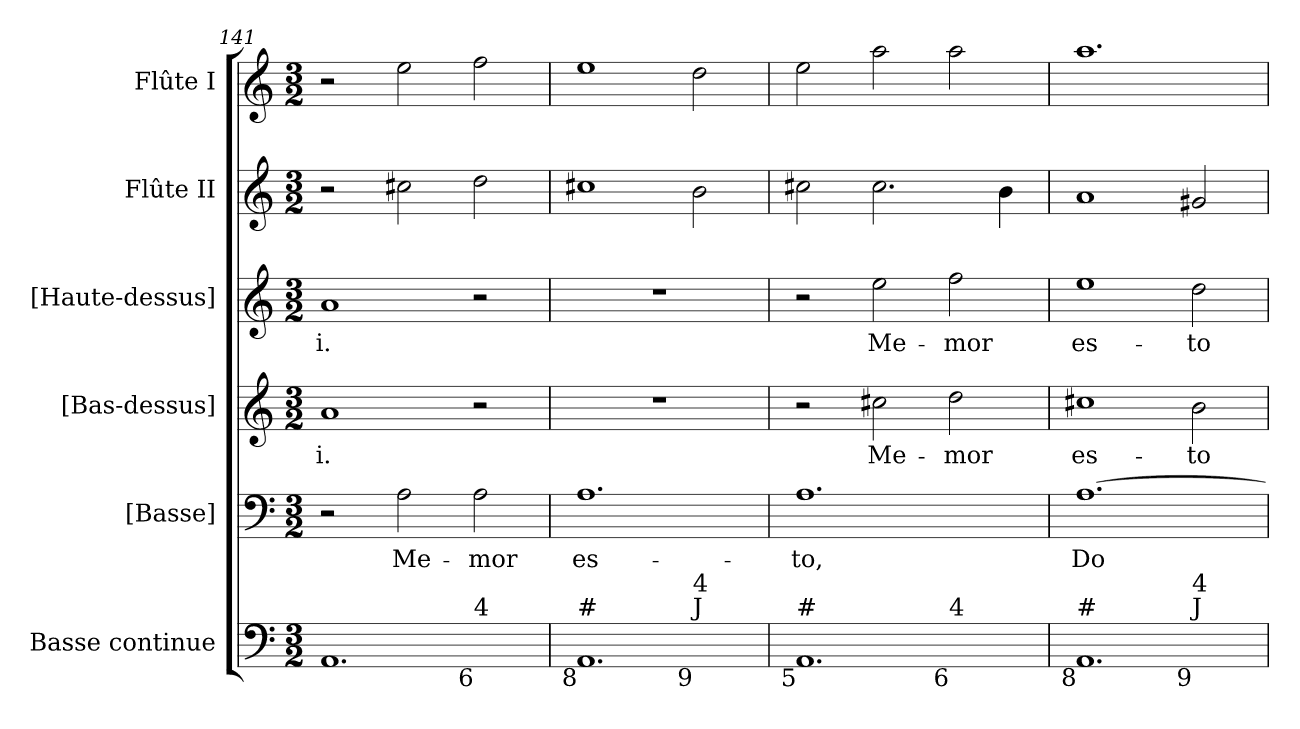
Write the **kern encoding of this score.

**kern	**kern	**text	**kern	**text	**kern	**text	**kern	**kern
*part6	*part5	*part5	*part4	*part4	*part3	*part3	*part2	*part1
*staff6	*staff5	*staff5	*staff4	*staff4	*staff3	*staff3	*staff2	*staff1
*I"Basse continue	*I"[Basse]	*	*I"[Bas-dessus]	*	*I"[Haute-dessus]	*	*I"Flûte II	*I"Flûte I
*I'B.c.	*I'B.	*	*	*	*	*	*I'Fl. II	*I'Fl. I
!!LO:PB:g=z
*clefF4	*clefF4	*	*clefG2	*	*clefG2	*	*clefG2	*clefG2
*k[]	*k[]	*	*k[]	*	*k[]	*	*k[]	*k[]
*a:	*a:	*	*a:	*	*a:	*	*a:	*a:
*M3/2	*M3/2	*	*M3/2	*	*M3/2	*	*M3/2	*M3/2
=141	=141	=141	=141	=141	=141	=141	=141	=141
!	!	!	!	!LO:LY:b:color=#000000	!	!	!	!
!LO:TX:b:rj:t=5	!	!	!	!	!	!	!	!
!LO:TX:t=#	!	!	!	!	!	!	!	!
!	!	!	!	!	!	!LO:LY:b:color=#000000	!	!
*^	*	*	*	*	*	*	*	*
1.AAi	1ryy	2r	.	1ai	-i.	1ai	-i.	2r	2r
!	!	!	!LO:LY:b:color=#000000	!	!	!	!	!	!
.	.	2Ai\	Me-	.	.	.	.	2cc#Xi\	2eei\
!	!LO:TX:b:rj:t=6	!	!	!	!	!	!	!	!
!	!LO:TX:t=4	!	!	!	!	!	!	!	!
!	!	!	!LO:LY:b:color=#000000	!	!	!	!	!	!
.	2ryy	2Ai\	-mor	2r	.	2r	.	2ddi\	2ffi\
=142	=142	=142	=142	=142	=142	=142	=142	=142	=142
!LO:TX:b:rj:t=8	!	!	!	!	!	!	!	!	!
!LO:TX:t=#	!	!	!	!	!	!	!	!	!
!	!	!	!LO:LY:b:color=#000000	!LO:N:vis=1	!	!LO:N:vis=1	!	!	!
1.AAi	1ryy	1.Ai	es-	1.r	.	1.r	.	1cc#Xi	1eei
!	!LO:TX:b:rj:t=9	!	!	!	!	!	!	!	!
!	!LO:TX:t=J	!	!	!	!	!	!	!	!
!	!LO:TX:t=4	!	!	!	!	!	!	!	!
.	2ryy	.	.	.	.	.	.	2bi\	2ddi\
=143	=143	=143	=143	=143	=143	=143	=143	=143	=143
!LO:TX:b:rj:t=5	!	!	!	!	!	!	!	!	!
!LO:TX:t=#	!	!	!	!	!	!	!	!	!
!	!	!	!LO:LY:b:color=#000000	!	!	!	!	!	!
1.AAi	1ryy	1.Ai	-to,	2r	.	2r	.	2cc#Xi\	2eei\
!	!	!	!	!	!LO:LY:b:color=#000000	!	!	!	!
!	!	!	!	!	!	!	!LO:LY:b:color=#000000	!	!
.	.	.	.	2cc#Xi\	Me-	2eei\	Me-	2.cc#i\	2aai\
!	!	!	!	!	!LO:LY:b:color=#000000	!	!	!	!
!	!LO:TX:b:rj:t=6	!	!	!	!	!	!	!	!
!	!LO:TX:t=4	!	!	!	!	!	!	!	!
!	!	!	!	!	!	!	!LO:LY:b:color=#000000	!	!
.	2ryy	.	.	2ddi\	-mor	2ffi\	-mor	.	2aai\
.	.	.	.	.	.	.	.	4bi\	.
=144	=144	=144	=144	=144	=144	=144	=144	=144	=144
!	!	!	!LO:LY:b:color=#000000	!	!	!	!	!	!
!	!	!	!	!	!LO:LY:b:color=#000000	!	!	!	!
!LO:TX:b:rj:t=8	!	!	!	!	!	!	!	!	!
!LO:TX:t=#	!	!	!	!	!	!	!	!	!
!	!	!	!	!	!	!	!LO:LY:b:color=#000000	!	!
1.AAi	1ryy	[1.Ai	Do-	1cc#Xi	es-	1eei	es-	1ai	1.aai
!	!	!	!	!	!LO:LY:b:color=#000000	!	!	!	!
!	!LO:TX:b:rj:t=9	!	!	!	!	!	!	!	!
!	!LO:TX:t=J	!	!	!	!	!	!	!	!
!	!LO:TX:t=4	!	!	!	!	!	!	!	!
!	!	!	!	!	!	!	!LO:LY:b:color=#000000	!	!
.	2ryy	.	.	2bi\	-to	2ddi\	-to	2g#Xi/	.
*v	*v	*	*	*	*	*	*	*	*
=	=	=	=	=	=	=	=	=
*-	*-	*-	*-	*-	*-	*-	*-	*-
